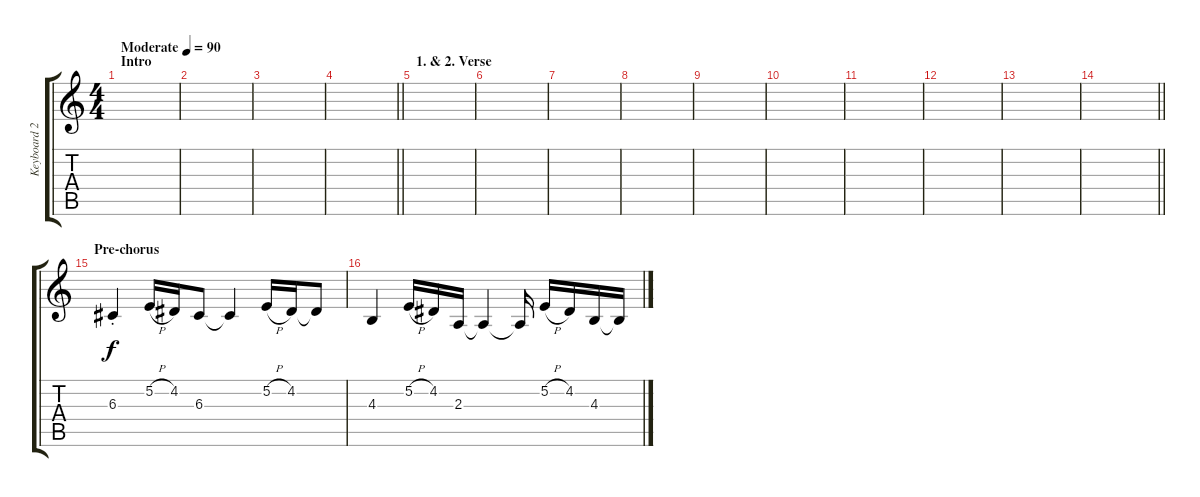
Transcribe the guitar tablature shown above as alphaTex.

\track ("Keyboard 2" "Keyboard 2") {instrument stringensemble1}
\staff {score tabs}
\tuning (E4 B3 G3 D3 A2 E2) {hide}
\ts (4 4)
\section ("" "Intro")
\tempo (90 "Moderate")
\clef g2
\ks c
|
|
|
\barLineRight lightlight
|
\section ("" "1. & 2. Verse")
|
|
|
|
|
|
|
|
|
\barLineRight lightlight
|
\section ("" "Pre-chorus")
6.3{st}.4 5.2{h}.16 4.2.16 6.3.8 6.3{t}.4 5.2{h}.16 4.2.16 4.2{t}.8 |
4.3.4 5.2{h}.16 4.2.16 2.3.16 2.3{t}.4 2.3{t}.16 5.2{h}.16 4.2.16 4.3.16 4.3{t}.16
